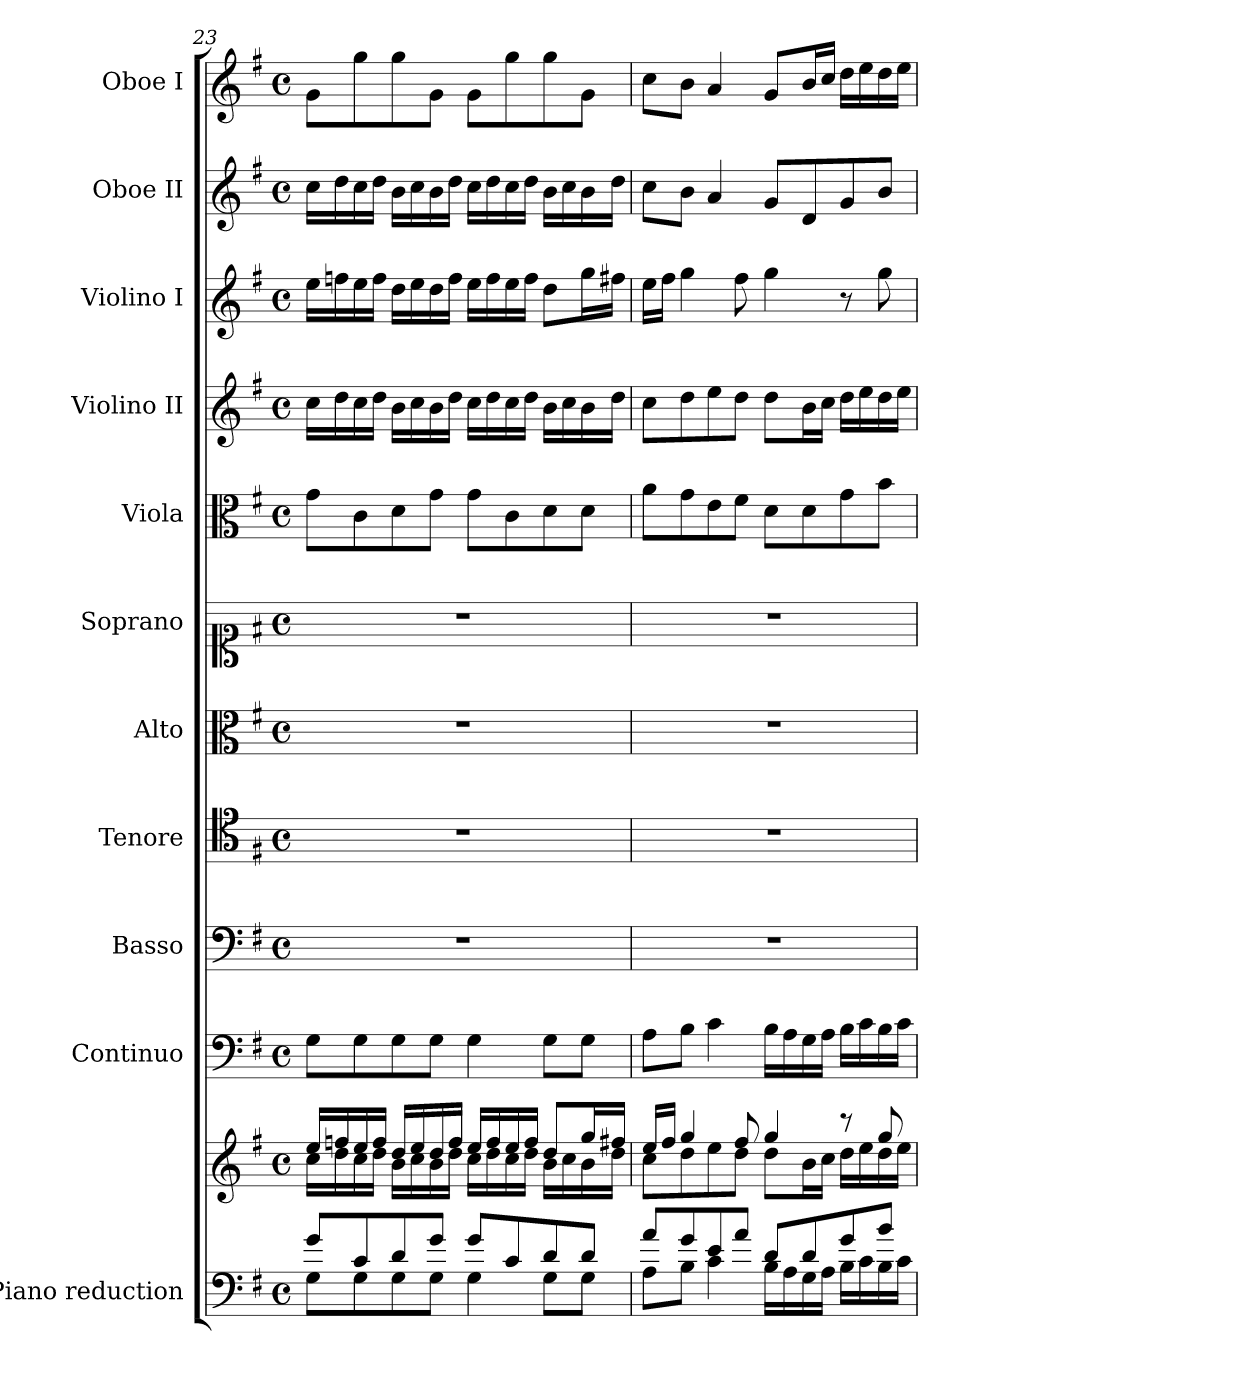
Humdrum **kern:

**kern	**kern	**kern	**kern	**kern	**kern	**kern	**kern	**kern	**kern	**kern	**kern
*part11	*part11	*part10	*part9	*part8	*part7	*part6	*part5	*part4	*part3	*part2	*part1
*staff12	*staff11	*staff10	*staff9	*staff8	*staff7	*staff6	*staff5	*staff4	*staff3	*staff2	*staff1
*I"Piano reduction	*	*I"Continuo	*I"Basso	*I"Tenore	*I"Alto	*I"Soprano	*I"Viola	*I"Violino II	*I"Violino I	*I"Oboe II	*I"Oboe I
*I'Pno	*	*	*	*	*	*	*	*	*	*I'Ob	*I'Ob
*clefF4	*clefG2	*clefF4	*clefF4	*clefC4	*clefC3	*clefC1	*clefC3	*clefG2	*clefG2	*clefG2	*clefG2
*k[f#]	*k[f#]	*k[f#]	*k[f#]	*k[f#]	*k[f#]	*k[f#]	*k[f#]	*k[f#]	*k[f#]	*k[f#]	*k[f#]
*M4/4	*M4/4	*M4/4	*M4/4	*M4/4	*M4/4	*M4/4	*M4/4	*M4/4	*M4/4	*M4/4	*M4/4
*met(c)	*met(c)	*met(c)	*met(c)	*met(c)	*met(c)	*met(c)	*met(c)	*met(c)	*met(c)	*met(c)	*met(c)
=23	=23	=23	=23	=23	=23	=23	=23	=23	=23	=23	=23
*^	*^	*	*	*	*	*	*	*	*	*	*
8g/L	8G\L	16ee/LL	16cc\LL	8G\L	1r	1r	1r	1r	8g\L	16cc\LL	16ee\LL	16cc\LL	8g\L
.	.	16ffn/	16dd\	.	.	.	.	.	.	16dd\	16ffn\	16dd\	.
8c/	8G\	16ee/	16cc\	8G\	.	.	.	.	8c\	16cc\	16ee\	16cc\	8gg\
.	.	16ff/JJ	16dd\JJ	.	.	.	.	.	.	16dd\JJ	16ff\JJ	16dd\JJ	.
8d/	8G\	16dd/LL	16b\LL	8G\	.	.	.	.	8d\	16b\LL	16dd\LL	16b\LL	8gg\
.	.	16ee/	16cc\	.	.	.	.	.	.	16cc\	16ee\	16cc\	.
8g/J	8G\J	16dd/	16b\	8G\J	.	.	.	.	8g\J	16b\	16dd\	16b\	8g\J
.	.	16ff/JJ	16dd\JJ	.	.	.	.	.	.	16dd\JJ	16ff\JJ	16dd\JJ	.
8g/L	4G\	16ee/LL	16cc\LL	4G\	.	.	.	.	8g\L	16cc\LL	16ee\LL	16cc\LL	8g\L
.	.	16ff/	16dd\	.	.	.	.	.	.	16dd\	16ff\	16dd\	.
8c/	.	16ee/	16cc\	.	.	.	.	.	8c\	16cc\	16ee\	16cc\	8gg\
.	.	16ff/JJ	16dd\JJ	.	.	.	.	.	.	16dd\JJ	16ff\JJ	16dd\JJ	.
8d/	8G\L	8dd/L	16b\LL	8G\L	.	.	.	.	8d\	16b\LL	8dd\L	16b\LL	8gg\
.	.	.	16cc\	.	.	.	.	.	.	16cc\	.	16cc\	.
8d/J	8G\J	16gg/L	16b\	8G\J	.	.	.	.	8d\J	16b\	16gg\L	16b\	8g\J
.	.	16ff#X/JJ	16dd\JJ	.	.	.	.	.	.	16dd\JJ	16ff#X\JJ	16dd\JJ	.
!!LO:PB:g=z
=24	=24	=24	=24	=24	=24	=24	=24	=24	=24	=24	=24	=24	=24
8a/L	8A\L	16ee/LL	8cc\L	8A\L	1r	1r	1r	1r	8a\L	8cc\L	16ee\LL	8cc\L	8cc\L
.	.	16ff#/JJ	.	.	.	.	.	.	.	.	16ff#\JJ	.	.
8g/	8B\J	4gg/	8dd\	8B\J	.	.	.	.	8g\	8dd\	4gg\	8b\J	8b\J
8e/	4c\	.	8ee\	4c\	.	.	.	.	8e\	8ee\	.	4a/	4a/
8a/J	.	8ff#/	8dd\J	.	.	.	.	.	8f#\J	8dd\J	8ff#\	.	.
8d/L	16B\LL	4gg/	8dd\L	16B\LL	.	.	.	.	8d\L	8dd\L	4gg\	8g/L	8g/L
.	16A\	.	.	16A\	.	.	.	.	.	.	.	.	.
8d/	16G\	.	16b\L	16G\	.	.	.	.	8d\	16b\L	.	8d/	16b/L
.	16A\JJ	.	16cc\JJ	16A\JJ	.	.	.	.	.	16cc\JJ	.	.	16cc/JJ
8g/	16B\LL	8r	16dd\LL	16B\LL	.	.	.	.	8g\	16dd\LL	8r	8g/	16dd\LL
.	16c\	.	16ee\	16c\	.	.	.	.	.	16ee\	.	.	16ee\
8b/J	16B\	8gg/	16dd\	16B\	.	.	.	.	8b\J	16dd\	8gg\	8b/J	16dd\
.	16c\JJ	.	16ee\JJ	16c\JJ	.	.	.	.	.	16ee\JJ	.	.	16ee\JJ
*v	*v	*	*	*	*	*	*	*	*	*	*	*	*
*	*v	*v	*	*	*	*	*	*	*	*	*	*
=	=	=	=	=	=	=	=	=	=	=	=
*-	*-	*-	*-	*-	*-	*-	*-	*-	*-	*-	*-
